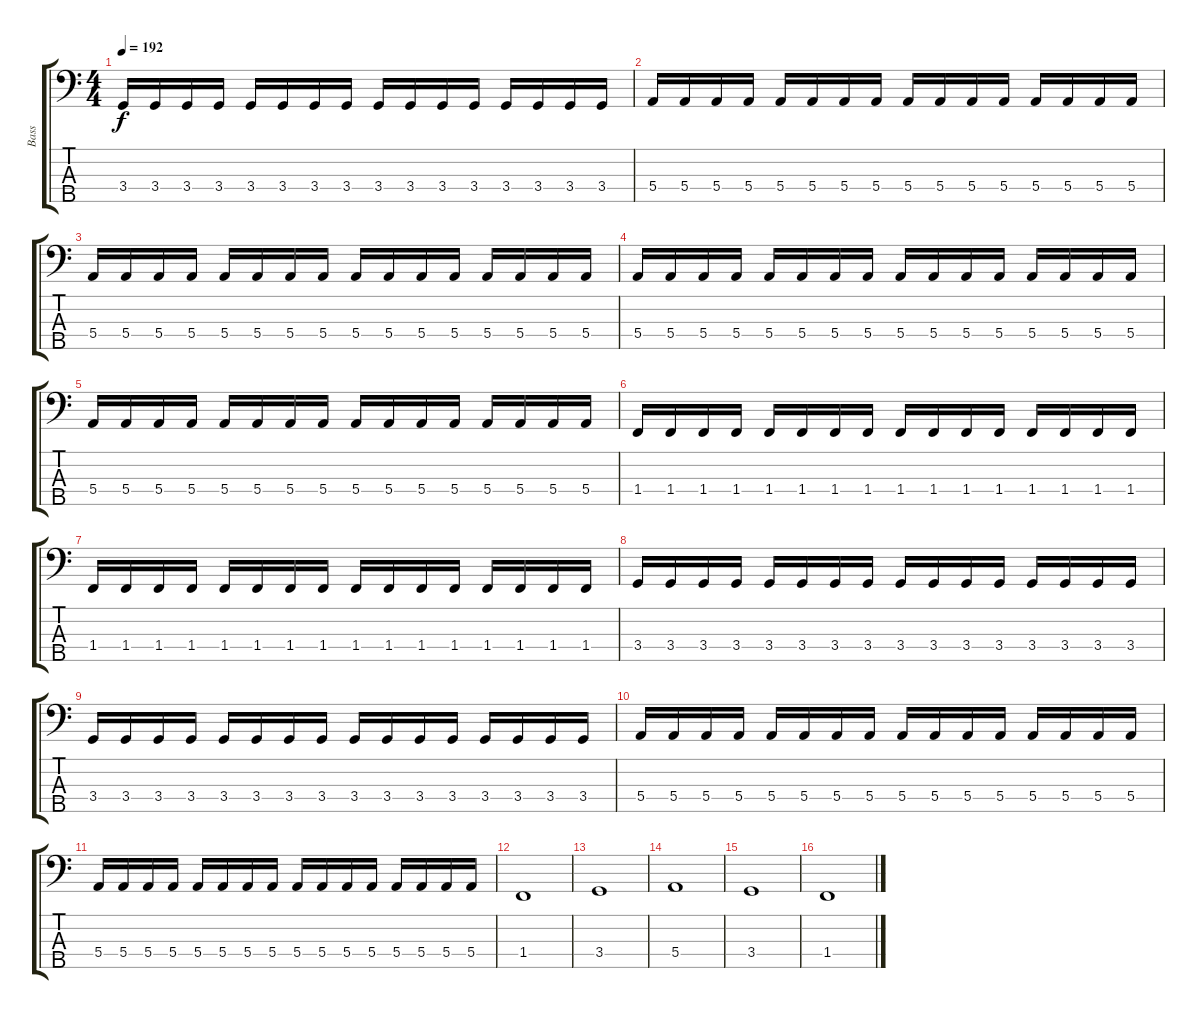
\track ("Bass" "Bass") {instrument electricbasspick}
\staff {score tabs}
\tuning (G2 D2 A1 E1 B0) {hide}
\ts (4 4)
\tempo 192
\clef f4
\ks c
3.4.16{dy f} 3.4.16 3.4.16 3.4.16 3.4.16 3.4.16 3.4.16 3.4.16 3.4.16 3.4.16 3.4.16 3.4.16 3.4.16 3.4.16 3.4.16 3.4.16 |
5.4.16 5.4.16 5.4.16 5.4.16 5.4.16 5.4.16 5.4.16 5.4.16 5.4.16 5.4.16 5.4.16 5.4.16 5.4.16 5.4.16 5.4.16 5.4.16 |
5.4.16 5.4.16 5.4.16 5.4.16 5.4.16 5.4.16 5.4.16 5.4.16 5.4.16 5.4.16 5.4.16 5.4.16 5.4.16 5.4.16 5.4.16 5.4.16 |
5.4.16 5.4.16 5.4.16 5.4.16 5.4.16 5.4.16 5.4.16 5.4.16 5.4.16 5.4.16 5.4.16 5.4.16 5.4.16 5.4.16 5.4.16 5.4.16 |
5.4.16 5.4.16 5.4.16 5.4.16 5.4.16 5.4.16 5.4.16 5.4.16 5.4.16 5.4.16 5.4.16 5.4.16 5.4.16 5.4.16 5.4.16 5.4.16 |
1.4.16 1.4.16 1.4.16 1.4.16 1.4.16 1.4.16 1.4.16 1.4.16 1.4.16 1.4.16 1.4.16 1.4.16 1.4.16 1.4.16 1.4.16 1.4.16 |
1.4.16 1.4.16 1.4.16 1.4.16 1.4.16 1.4.16 1.4.16 1.4.16 1.4.16 1.4.16 1.4.16 1.4.16 1.4.16 1.4.16 1.4.16 1.4.16 |
3.4.16 3.4.16 3.4.16 3.4.16 3.4.16 3.4.16 3.4.16 3.4.16 3.4.16 3.4.16 3.4.16 3.4.16 3.4.16 3.4.16 3.4.16 3.4.16 |
3.4.16 3.4.16 3.4.16 3.4.16 3.4.16 3.4.16 3.4.16 3.4.16 3.4.16 3.4.16 3.4.16 3.4.16 3.4.16 3.4.16 3.4.16 3.4.16 |
5.4.16 5.4.16 5.4.16 5.4.16 5.4.16 5.4.16 5.4.16 5.4.16 5.4.16 5.4.16 5.4.16 5.4.16 5.4.16 5.4.16 5.4.16 5.4.16 |
5.4.16 5.4.16 5.4.16 5.4.16 5.4.16 5.4.16 5.4.16 5.4.16 5.4.16 5.4.16 5.4.16 5.4.16 5.4.16 5.4.16 5.4.16 5.4.16 |
1.4.1 |
3.4.1 |
5.4.1 |
3.4.1 |
1.4.1
